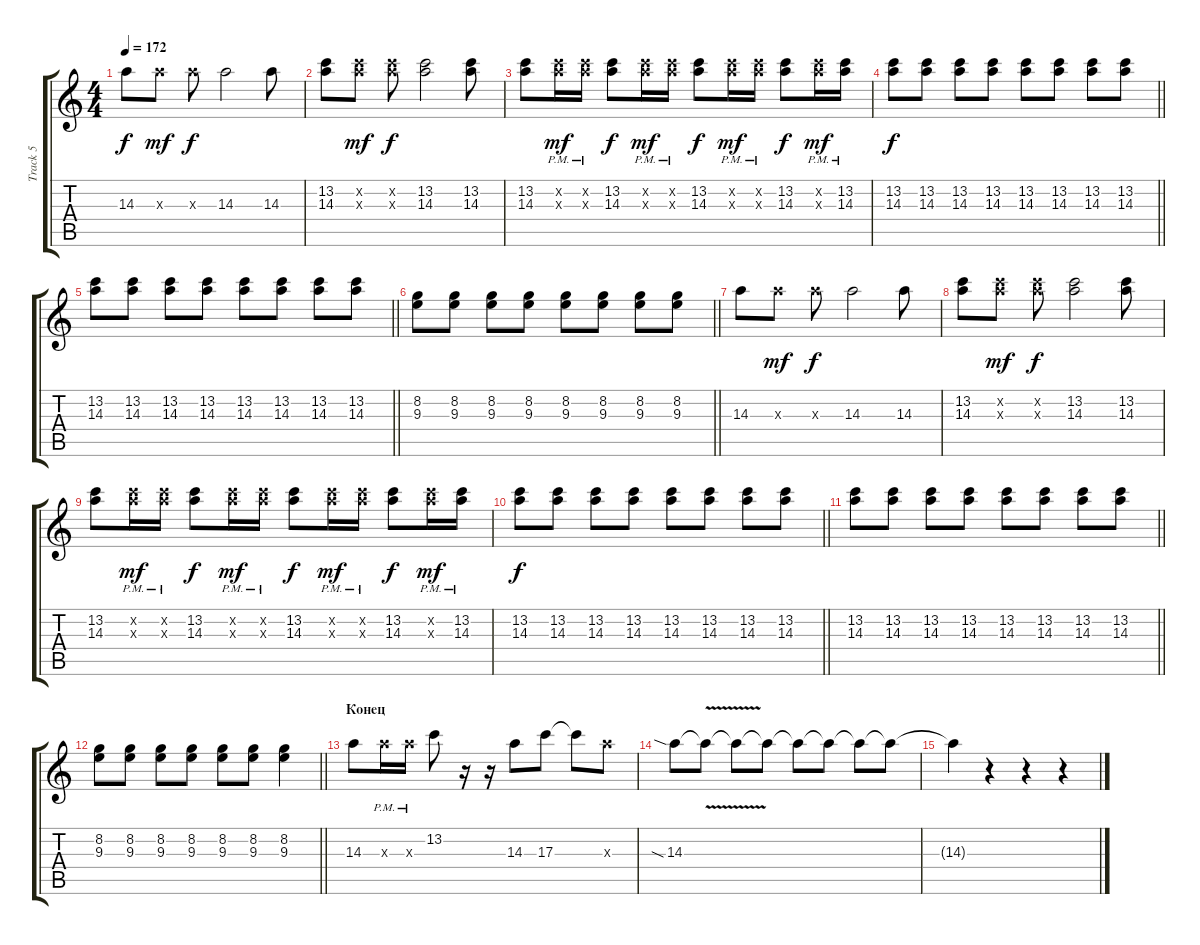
\track ("Track 5" "Track 5") {instrument overdrivenguitar}
\staff {score tabs}
\tuning (E4 B3 G3 D3 A2 E2) {hide}
\ts (4 4)
\tempo 172
\clef g2
\ks c
14.3.8{dy f} 14.3{x}.8{dy mf} 14.3{x}.8{dy f} 14.3.2 14.3.8 |
(13.2 14.3).8 (13.2{x} 14.3{x}).8{dy mf} (13.2{x} 14.3{x}).8{dy f} (13.2 14.3).2 (13.2 14.3).8 |
(13.2 14.3).8 (13.2{x} 14.3{pm x}).16{dy mf} (13.2{x} 14.3{pm x}).16 (13.2 14.3).8{dy f} (13.2{x} 14.3{pm x}).16{dy mf} (13.2{x} 14.3{pm x}).16 (13.2 14.3).8{dy f} (13.2{x} 14.3{pm x}).16{dy mf} (13.2{x} 14.3{pm x}).16 (13.2 14.3).8{dy f} (13.2{x} 14.3{pm x}).16{dy mf} (13.2 14.3{pm}).16 |
\barLineRight lightlight
(13.2 14.3).8{dy f} (13.2 14.3).8 (13.2 14.3).8 (13.2 14.3).8 (13.2 14.3).8 (13.2 14.3).8 (13.2 14.3).8 (13.2 14.3).8 |
\barLineRight lightlight
(13.2 14.3).8 (13.2 14.3).8 (13.2 14.3).8 (13.2 14.3).8 (13.2 14.3).8 (13.2 14.3).8 (13.2 14.3).8 (13.2 14.3).8 |
\barLineRight lightlight
(8.2 9.3).8 (8.2 9.3).8 (8.2 9.3).8 (8.2 9.3).8 (8.2 9.3).8 (8.2 9.3).8 (8.2 9.3).8 (8.2 9.3).8 |
14.3.8 14.3{x}.8{dy mf} 14.3{x}.8{dy f} 14.3.2 14.3.8 |
(13.2 14.3).8 (13.2{x} 14.3{x}).8{dy mf} (13.2{x} 14.3{x}).8{dy f} (13.2 14.3).2 (13.2 14.3).8 |
(13.2 14.3).8 (13.2{x} 14.3{pm x}).16{dy mf} (13.2{x} 14.3{pm x}).16 (13.2 14.3).8{dy f} (13.2{x} 14.3{pm x}).16{dy mf} (13.2{x} 14.3{pm x}).16 (13.2 14.3).8{dy f} (13.2{x} 14.3{pm x}).16{dy mf} (13.2{x} 14.3{pm x}).16 (13.2 14.3).8{dy f} (13.2{x} 14.3{pm x}).16{dy mf} (13.2 14.3{pm}).16 |
\barLineRight lightlight
(13.2 14.3).8{dy f} (13.2 14.3).8 (13.2 14.3).8 (13.2 14.3).8 (13.2 14.3).8 (13.2 14.3).8 (13.2 14.3).8 (13.2 14.3).8 |
\barLineRight lightlight
(13.2 14.3).8 (13.2 14.3).8 (13.2 14.3).8 (13.2 14.3).8 (13.2 14.3).8 (13.2 14.3).8 (13.2 14.3).8 (13.2 14.3).8 |
\barLineRight lightlight
(8.2 9.3).8 (8.2 9.3).8 (8.2 9.3).8 (8.2 9.3).8 (8.2 9.3).8 (8.2 9.3).8 (8.2 9.3).4 |
\section ("" "Конец")
14.3.8 14.3{pm x}.16 14.3{pm x}.16 13.2.8 r.16 r.16 14.3.8 17.3.8 17.3{t}.8 14.3{x}.8 |
14.3{sia}.8 14.3{v t}.8 14.3{t}.8 14.3{t}.8 14.3{t}.8 14.3{t}.8 14.3{t}.8 14.3{t}.8 |
14.3{t}.4 r.4 r.4 r.4
